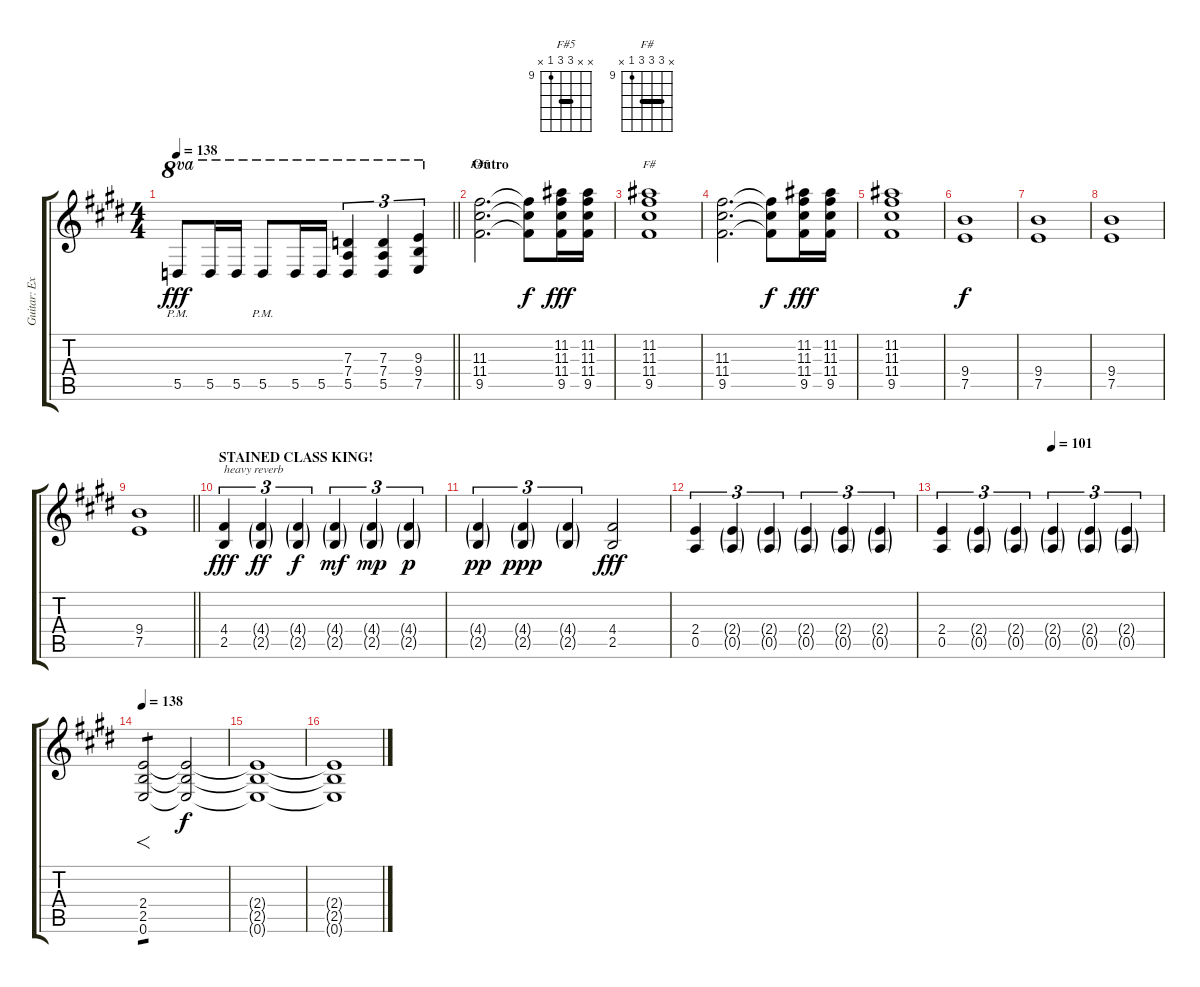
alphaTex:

\track ("Guitar: Extra" "Guitar: Ex") {instrument overdrivenguitar}
\staff {score tabs}
\tuning (E4 B3 G3 D3 A2 E2) {hide}
\chord ("F#5" x x 11 11 9 x) {firstfret 9 barre 11}
\chord ("F#" x 11 11 11 9 x) {firstfret 9 barre 11}
\ts (4 4)
\tempo 138
\clef g2
\barLineRight lightlight
\ks e
5.5{pm}.8{ot 8va dy fff} 5.5.16{ot 8va} 5.5.16{ot 8va} 5.5{pm}.8{ot 8va} 5.5.16{ot 8va} 5.5.16{ot 8va} (7.3 7.4 5.5).4{tu (3 2) ot 8va} (7.3 7.4 5.5).4{tu (3 2) ot 8va} (9.3 9.4 7.5).4{tu (3 2) ot 8va} |
\section ("" "Outro")
(11.3 11.4 9.5).2{d ch "F#5"} (11.3{t} 11.4{t} 9.5{t}).8{dy f} (11.2 11.3 11.4 9.5).16{dy fff} (11.2 11.3 11.4 9.5).16 |
(11.2 11.3 11.4 9.5).1{ch "F#"} |
(11.3 11.4 9.5).2{d} (11.3{t} 11.4{t} 9.5{t}).8{dy f} (11.2 11.3 11.4 9.5).16{dy fff} (11.2 11.3 11.4 9.5).16 |
(11.2 11.3 11.4 9.5).1 |
(9.4 7.5).1{dy f} |
(9.4 7.5).1 |
(9.4 7.5).1 |
\barLineRight lightlight
(9.4 7.5).1 |
\section ("" "STAINED CLASS KING!")
(4.4 2.5).4{tu (3 2) txt "heavy reverb" dy fff volume 0} (4.4{g} 2.5{g}).4{tu (3 2) dy ff volume 0} (4.4{g} 2.5{g}).4{tu (3 2) dy f} (4.4{g} 2.5{g}).4{tu (3 2) dy mf} (4.4{g} 2.5{g}).4{tu (3 2) dy mp} (4.4{g} 2.5{g}).4{tu (3 2) dy p} |
(4.4{g} 2.5{g}).4{tu (3 2) dy pp} (4.4{g} 2.5{g}).4{tu (3 2) dy ppp} (4.4{g} 2.5{g}).4{tu (3 2)} (4.4 2.5).2{dy fff volume 16} |
(2.4 0.5).4{tu (3 2)} (2.4{g} 0.5{g}).4{tu (3 2) volume 0} (2.4{g} 0.5{g}).4{tu (3 2)} (2.4{g} 0.5{g}).4{tu (3 2)} (2.4{g} 0.5{g}).4{tu (3 2)} (2.4{g} 0.5{g}).4{tu (3 2)} |
\tempo (101 0.5)
(2.4 0.5).4{tu (3 2)} (2.4{g} 0.5{g}).4{tu (3 2)} (2.4{g} 0.5{g}).4{tu (3 2)} (2.4{g} 0.5{g}).4{tu (3 2)} (2.4{g} 0.5{g}).4{tu (3 2)} (2.4{g} 0.5{g}).4{tu (3 2)} |
\tempo 138
(2.4 2.5 0.6).2{f tp 1 volume 12} (2.4{t} 2.5{t} 0.6{t}).2{dy f} |
(2.4{t} 2.5{t} 0.6{t}).1 |
(2.4{t} 2.5{t} 0.6{t}).1
